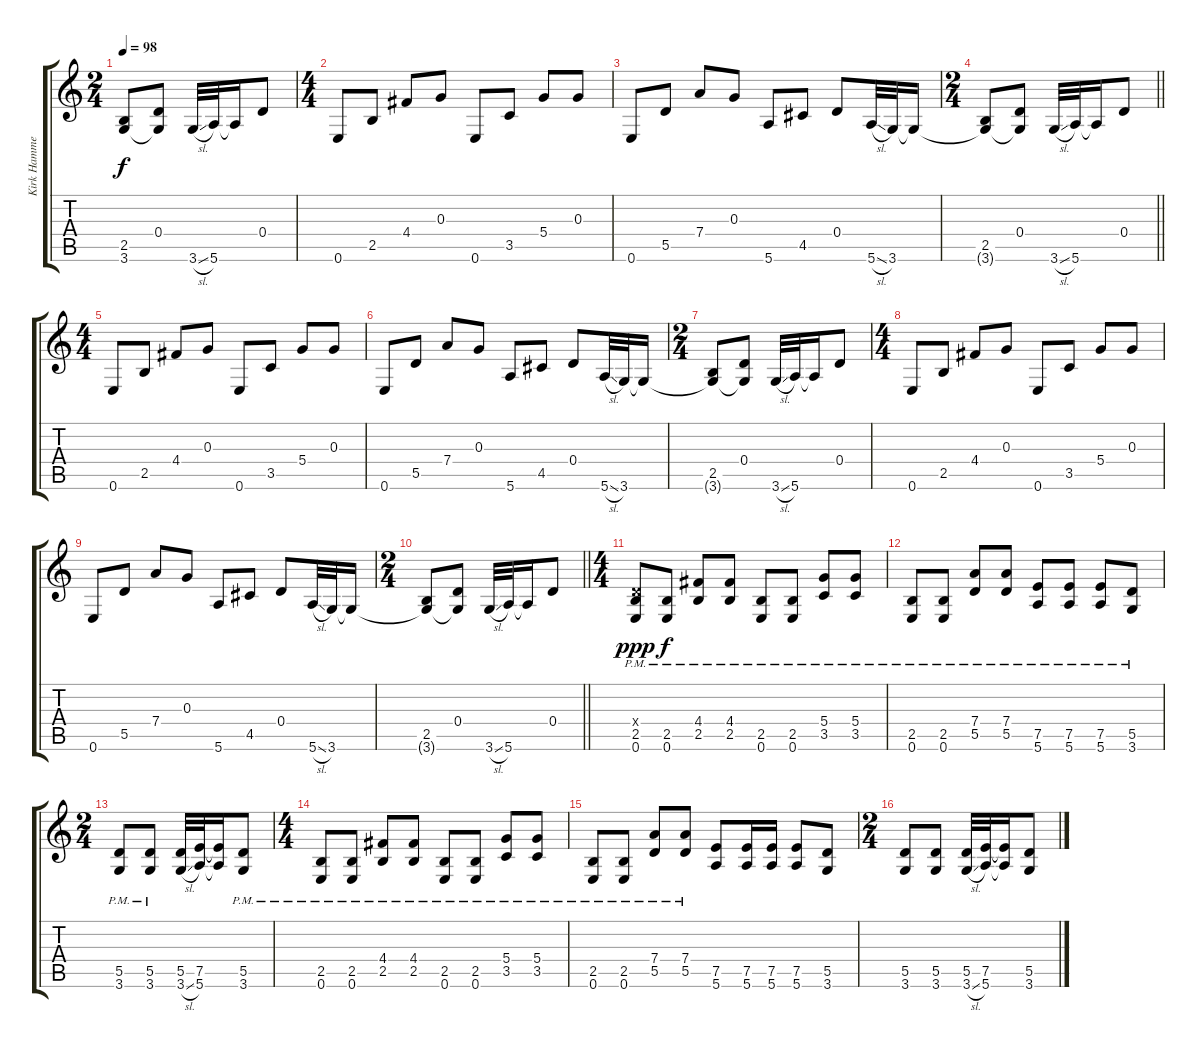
\track ("Kirk Hammet" "Kirk Hamme") {instrument electricguitarclean}
\staff {score tabs}
\tuning (E4 B3 G3 D3 A2 E2) {hide}
\ts (2 4)
\tempo 98
\clef g2
\ks c
(2.5 3.6{t}).8{dy f} (0.4 3.6{t}).8 3.6{sl}.32 5.6.32 5.6{t}.16 0.4.8 |
\ts (4 4)
0.6.8 2.5.8 4.4.8 0.3.8 0.6.8 3.5.8 5.4.8 0.3.8 |
0.6.8 5.5.8 7.4.8 0.3.8 5.6.8 4.5.8 0.4.8 5.6{sl}.32 3.6.32 3.6{t}.16 |
\ts (2 4)
\barLineRight lightlight
(2.5 3.6{t}).8 (0.4 3.6{t}).8 3.6{sl}.32 5.6.32 5.6{t}.16 0.4.8 |
\ts (4 4)
0.6.8 2.5.8 4.4.8 0.3.8 0.6.8 3.5.8 5.4.8 0.3.8 |
0.6.8 5.5.8 7.4.8 0.3.8 5.6.8 4.5.8 0.4.8 5.6{sl}.32 3.6.32 3.6{t}.16 |
\ts (2 4)
(2.5 3.6{t}).8 (0.4 3.6{t}).8 3.6{sl}.32 5.6.32 5.6{t}.16 0.4.8 |
\ts (4 4)
0.6.8 2.5.8 4.4.8 0.3.8 0.6.8 3.5.8 5.4.8 0.3.8 |
0.6.8 5.5.8 7.4.8 0.3.8 5.6.8 4.5.8 0.4.8 5.6{sl}.32 3.6.32 3.6{t}.16 |
\ts (2 4)
\barLineRight lightlight
(2.5 3.6{t}).8 (0.4 3.6{t}).8 3.6{sl}.32 5.6.32 5.6{t}.16 0.4.8 |
\ts (4 4)
(0.4{x} 2.5{pm} 0.6{pm}).8{dy ppp instrument distortionguitar} (2.5{pm} 0.6{pm}).8{dy f} (4.4{pm} 2.5{pm}).8 (4.4{pm} 2.5{pm}).8 (2.5{pm} 0.6{pm}).8 (2.5{pm} 0.6{pm}).8 (5.4{pm} 3.5{pm}).8 (5.4{pm} 3.5{pm}).8 |
(2.5{pm} 0.6{pm}).8 (2.5{pm} 0.6{pm}).8 (7.4{pm} 5.5{pm}).8 (7.4{pm} 5.5{pm}).8 (7.5{pm} 5.6{pm}).8 (7.5{pm} 5.6{pm}).8 (7.5{pm} 5.6{pm}).8 (5.5{pm} 3.6{pm}).8 |
\ts (2 4)
(5.5{pm} 3.6{pm}).8 (5.5{pm} 3.6{pm}).8 (5.5 3.6{sl}).32 (7.5 5.6).32 (7.5{t} 5.6{t}).16 (5.5 3.6{pm}).8 |
\ts (4 4)
(2.5{pm} 0.6{pm}).8 (2.5{pm} 0.6{pm}).8 (4.4{pm} 2.5{pm}).8 (4.4{pm} 2.5{pm}).8 (2.5{pm} 0.6{pm}).8 (2.5{pm} 0.6{pm}).8 (5.4{pm} 3.5{pm}).8 (5.4{pm} 3.5{pm}).8 |
(2.5{pm} 0.6{pm}).8 (2.5{pm} 0.6{pm}).8 (7.4{pm} 5.5{pm}).8 (7.4{pm} 5.5{pm}).8 (7.5 5.6).8 (7.5 5.6).16 (7.5 5.6).16 (7.5 5.6).8 (5.5 3.6).8 |
\ts (2 4)
(5.5 3.6).8 (5.5 3.6).8 (5.5 3.6{sl}).32 (7.5 5.6).32 (7.5{t} 5.6{t}).16 (5.5 3.6).8
